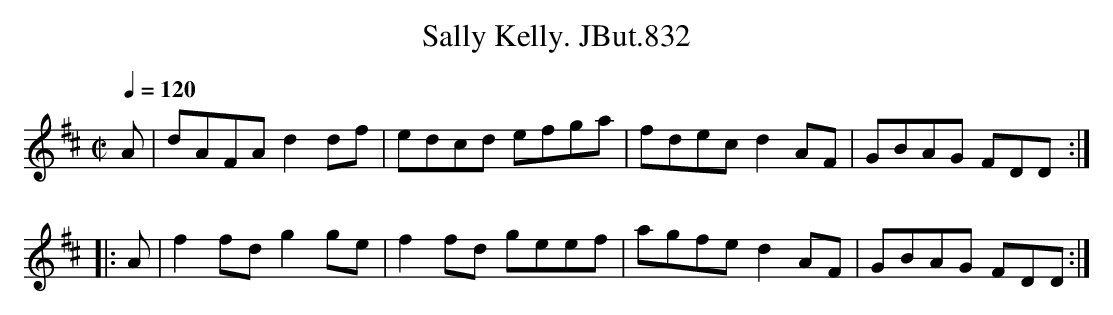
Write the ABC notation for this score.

X:1
T:Sally Kelly. JBut.832
M:C|
L:1/8
Q:1/4=120
K:D
A|dAFA d2 df|edcd efga|fdec d2 AF|GBAG FDD:|
|:A|f2 fd g2 ge|f2 fd geef|agfe d2 AF|GBAG FDD:|
